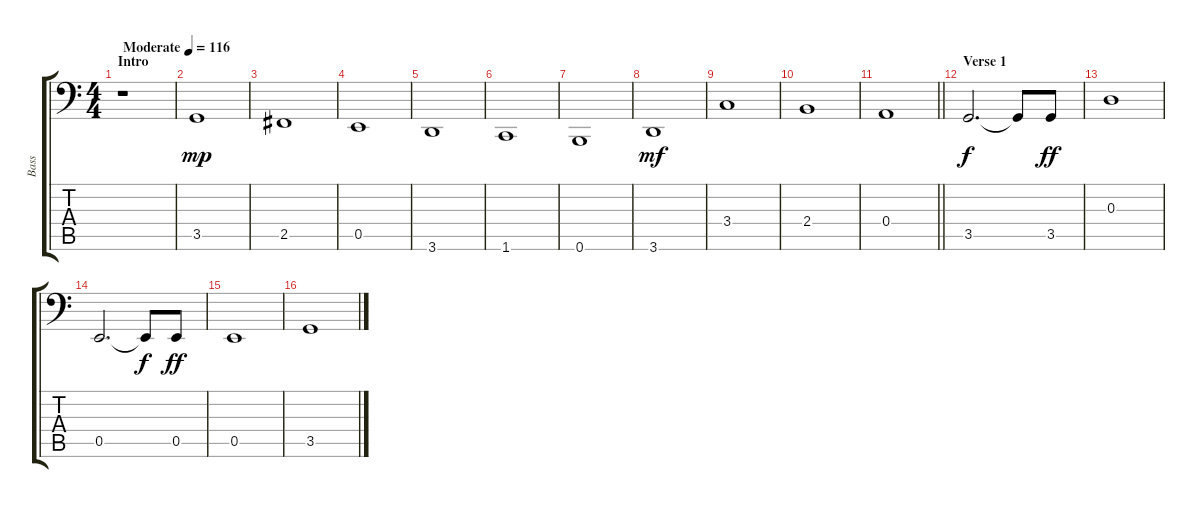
\track ("Bass" "Bass") {instrument electricbassfinger}
\staff {score tabs}
\tuning (C3 G2 D2 A1 E1 B0) {hide}
\ts (4 4)
\section ("" "Intro")
\tempo (116 "Moderate")
\clef f4
\ks c
r.1{dy mp instrument electricbassfinger} |
3.5.1 |
2.5.1 |
0.5.1 |
3.6.1 |
1.6.1 |
0.6.1 |
3.6.1{dy mf} |
3.4.1 |
2.4.1 |
\barLineRight lightlight
0.4.1 |
\section ("" "Verse 1")
3.5.2{d dy f} 3.5{t}.8 3.5.8{dy ff} |
0.3.1 |
0.5.2{d} 0.5{t}.8{dy f} 0.5.8{dy ff} |
0.5.1 |
3.5.1
